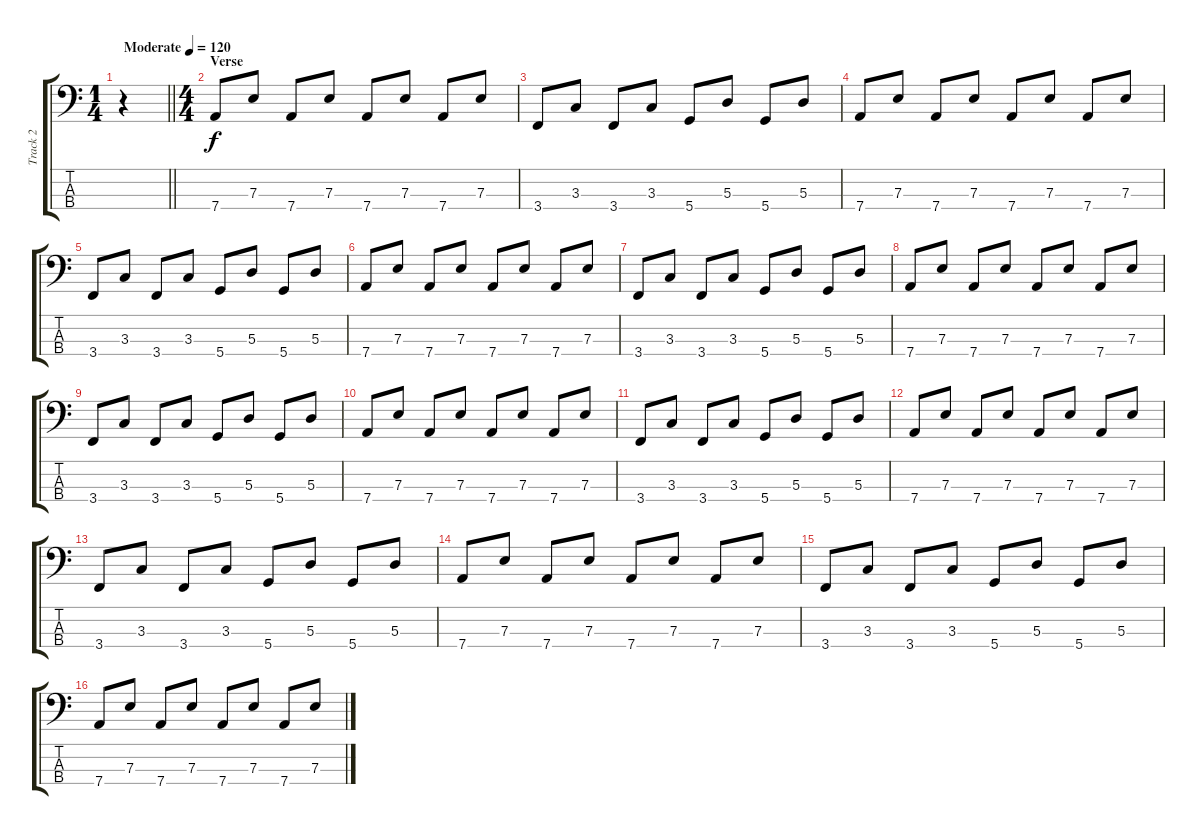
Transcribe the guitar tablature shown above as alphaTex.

\track ("Track 2" "Track 2") {instrument electricbassfinger}
\staff {score tabs}
\tuning (G2 D2 A1 D1) {hide}
\ts (1 4)
\tempo (120 "Moderate")
\clef f4
\barLineRight lightlight
\ks c
r.4{dy f instrument electricbassfinger} |
\ts (4 4)
\section ("" "Verse")
7.4.8 7.3.8 7.4.8 7.3.8 7.4.8 7.3.8 7.4.8 7.3.8 |
3.4.8 3.3.8 3.4.8 3.3.8 5.4.8 5.3.8 5.4.8 5.3.8 |
7.4.8 7.3.8 7.4.8 7.3.8 7.4.8 7.3.8 7.4.8 7.3.8 |
3.4.8 3.3.8 3.4.8 3.3.8 5.4.8 5.3.8 5.4.8 5.3.8 |
7.4.8 7.3.8 7.4.8 7.3.8 7.4.8 7.3.8 7.4.8 7.3.8 |
3.4.8 3.3.8 3.4.8 3.3.8 5.4.8 5.3.8 5.4.8 5.3.8 |
7.4.8 7.3.8 7.4.8 7.3.8 7.4.8 7.3.8 7.4.8 7.3.8 |
3.4.8 3.3.8 3.4.8 3.3.8 5.4.8 5.3.8 5.4.8 5.3.8 |
7.4.8 7.3.8 7.4.8 7.3.8 7.4.8 7.3.8 7.4.8 7.3.8 |
3.4.8 3.3.8 3.4.8 3.3.8 5.4.8 5.3.8 5.4.8 5.3.8 |
7.4.8 7.3.8 7.4.8 7.3.8 7.4.8 7.3.8 7.4.8 7.3.8 |
3.4.8 3.3.8 3.4.8 3.3.8 5.4.8 5.3.8 5.4.8 5.3.8 |
7.4.8 7.3.8 7.4.8 7.3.8 7.4.8 7.3.8 7.4.8 7.3.8 |
3.4.8 3.3.8 3.4.8 3.3.8 5.4.8 5.3.8 5.4.8 5.3.8 |
7.4.8 7.3.8 7.4.8 7.3.8 7.4.8 7.3.8 7.4.8 7.3.8
